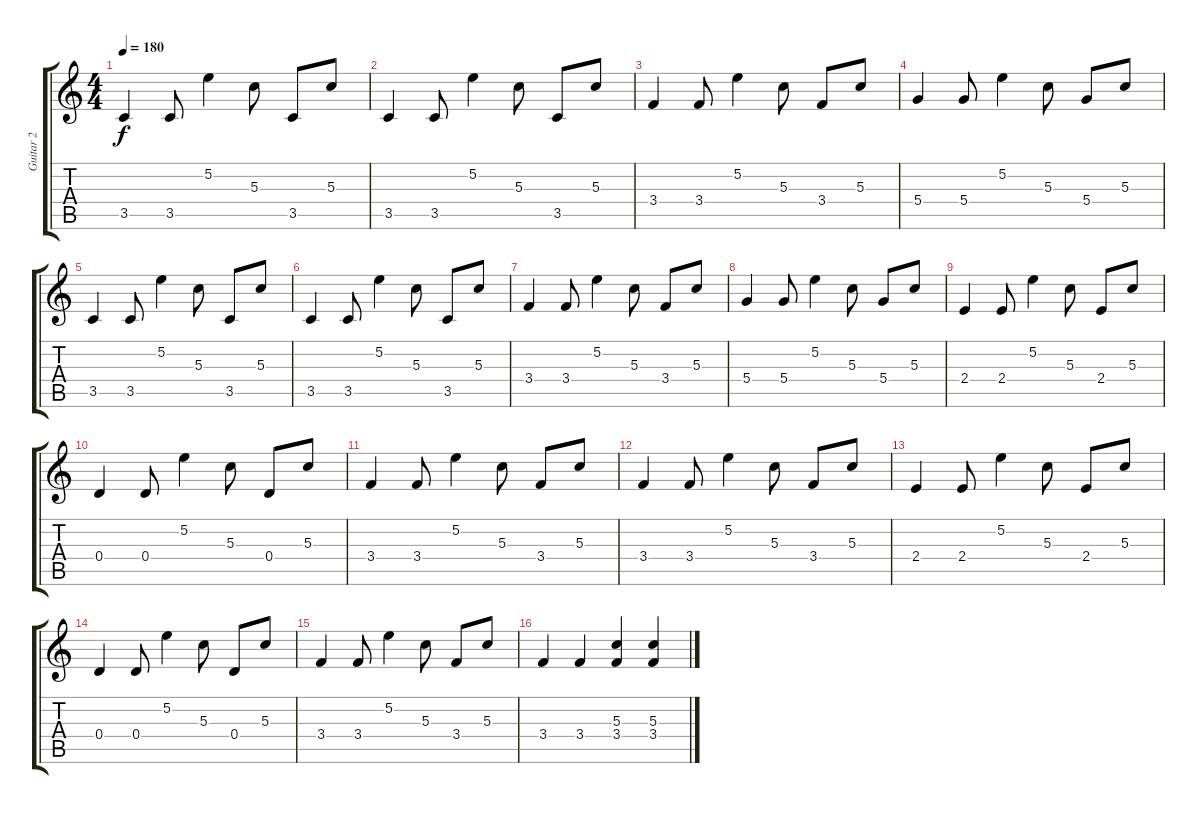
\track ("Guitar 2" "Guitar 2") {instrument electricguitarclean}
\staff {score tabs}
\tuning (E4 B3 G3 D3 A2 E2) {hide}
\ts (4 4)
\tempo 180
\clef g2
\ks c
3.5.4{dy f instrument electricguitarclean} 3.5.8 5.2.4 5.3.8 3.5.8 5.3.8 |
3.5.4 3.5.8 5.2.4 5.3.8 3.5.8 5.3.8 |
3.4.4 3.4.8 5.2.4 5.3.8 3.4.8 5.3.8 |
5.4.4 5.4.8 5.2.4 5.3.8 5.4.8 5.3.8 |
3.5.4 3.5.8 5.2.4 5.3.8 3.5.8 5.3.8 |
3.5.4 3.5.8 5.2.4 5.3.8 3.5.8 5.3.8 |
3.4.4 3.4.8 5.2.4 5.3.8 3.4.8 5.3.8 |
5.4.4 5.4.8 5.2.4 5.3.8 5.4.8 5.3.8 |
2.4.4 2.4.8 5.2.4 5.3.8 2.4.8 5.3.8 |
0.4.4 0.4.8 5.2.4 5.3.8 0.4.8 5.3.8 |
3.4.4 3.4.8 5.2.4 5.3.8 3.4.8 5.3.8 |
3.4.4 3.4.8 5.2.4 5.3.8 3.4.8 5.3.8 |
2.4.4 2.4.8 5.2.4 5.3.8 2.4.8 5.3.8 |
0.4.4 0.4.8 5.2.4 5.3.8 0.4.8 5.3.8 |
3.4.4 3.4.8 5.2.4 5.3.8 3.4.8 5.3.8 |
3.4.4 3.4.4 (5.3 3.4).4 (5.3 3.4).4
